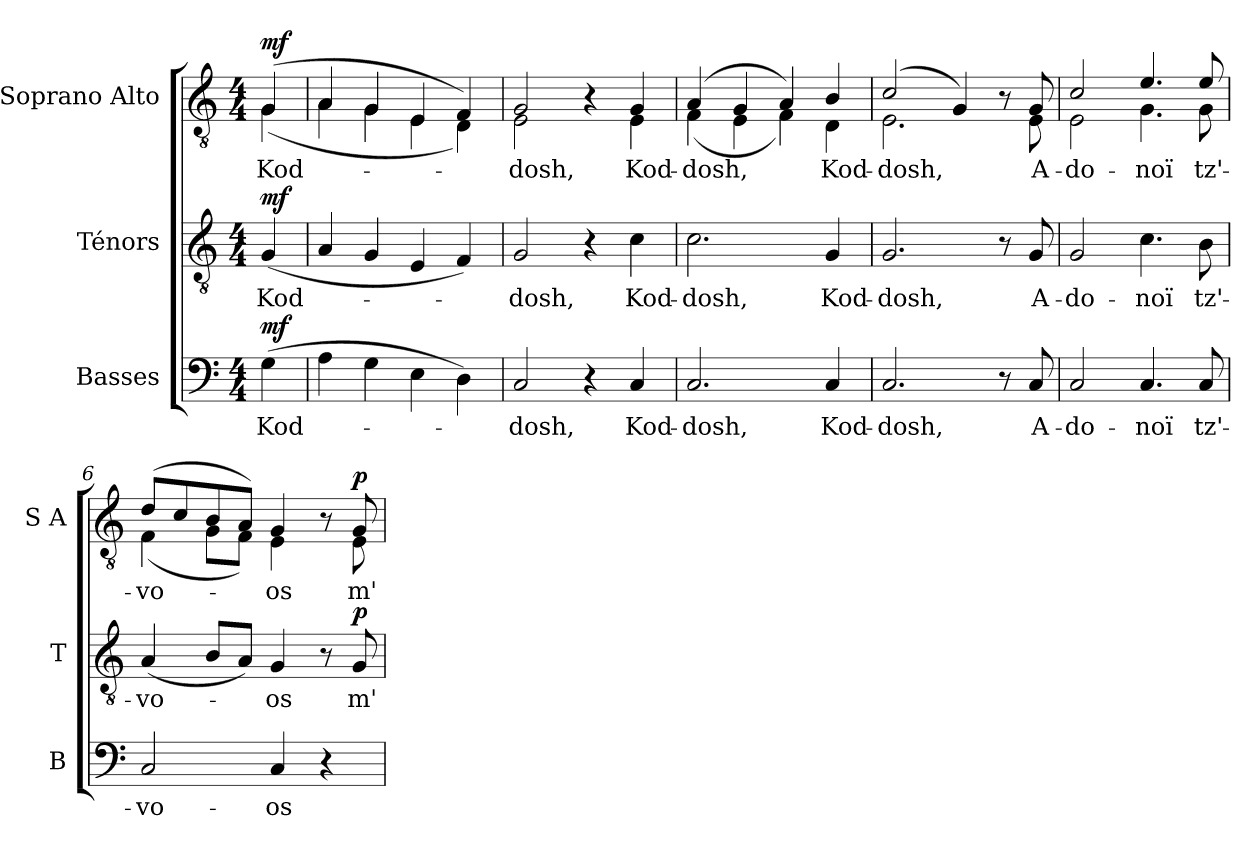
**kern	**text	**dynam	**kern	**text	**dynam	**kern	**text	**dynam
*part3	*part3	*part3	*part2	*part2	*part2	*part1	*part1	*part1
*staff3	*staff3	*staff3	*staff2	*staff2	*staff2	*staff1	*staff1	*staff1
*I"Basses	*	*	*I"Ténors	*	*	*I"Soprano Alto	*	*
*I'B	*	*	*I'T	*	*	*I'S A	*	*
!!LO:PB:g=z
*clefF4	*	*	*clefGv2	*	*	*clefGv2	*	*
*	*	*	*ITrd7c12	*	*	*ITrd7c12	*	*
*k[]	*	*	*k[]	*	*	*k[]	*	*
*a:	*	*	*a:	*	*	*a:	*	*
*M4/4	*	*	*M4/4	*	*	*M4/4	*	*
=	=	=	=	=	=	=	=	=
!	!LO:LY:b:color=#000000	!	!	!	!	!	!	!
!	!	!	!	!LO:LY:b:color=#000000	!	!	!	!
!	!	!	!	!	!	!	!LO:LY:b:color=#000000	!
*	*	*	*	*	*	*^	*	*
(4Gi\	Kod-	mf	(4GGi/	Kod-	mf	(4GGi/	(4GGi\	Kod-	mf
=1	=1	=1	=1	=1	=1	=1	=1	=1	=1
4Ai\	.	.	4AAi/	.	.	4AAi/	4AAi\	.	.
4Gi\	.	.	4GGi/	.	.	4GGi/	4GGi\	.	.
4Ei\	.	.	4EEi/	.	.	4EEi/	4EEi\	.	.
4Di\)	.	.	4FFi/)	.	.	4FFi/)	4DDi\)	.	.
=2	=2	=2	=2	=2	=2	=2	=2	=2	=2
!	!LO:LY:b:color=#000000	!	!	!	!	!	!	!	!
!	!	!	!	!LO:LY:b:color=#000000	!	!	!	!	!
!	!	!	!	!	!	!	!	!LO:LY:b:color=#000000	!
2Ci/	-dosh,	.	2GGi/	-dosh,	.	2GGi/	2EEi\	-dosh,	.
4r	.	.	4r	.	.	4r	4ryy	.	.
!	!LO:LY:b:color=#000000	!	!	!	!	!	!	!	!
!	!	!	!	!LO:LY:b:color=#000000	!	!	!	!	!
!	!	!	!	!	!	!	!	!LO:LY:b:color=#000000	!
4Ci/	Kod-	.	4Ci\	Kod-	.	4GGi/	4EEi\	Kod-	.
=3	=3	=3	=3	=3	=3	=3	=3	=3	=3
!	!LO:LY:b:color=#000000	!	!	!	!	!	!	!	!
!	!	!	!	!LO:LY:b:color=#000000	!	!	!	!	!
!	!	!	!	!	!	!	!	!LO:LY:b:color=#000000	!
2.Ci/	-dosh,	.	2.Ci\	-dosh,	.	(4AAi/	(4FFi\	-dosh,	.
.	.	.	.	.	.	4GGi/	4EEi\	.	.
.	.	.	.	.	.	4AAi/)	4FFi\)	.	.
!	!LO:LY:b:color=#000000	!	!	!	!	!	!	!	!
!	!	!	!	!LO:LY:b:color=#000000	!	!	!	!	!
!	!	!	!	!	!	!	!	!LO:LY:b:color=#000000	!
4Ci/	Kod-	.	4GGi/	Kod-	.	4BBi/	4DDi\	Kod-	.
=4	=4	=4	=4	=4	=4	=4	=4	=4	=4
!	!LO:LY:b:color=#000000	!	!	!	!	!	!	!	!
!	!	!	!	!LO:LY:b:color=#000000	!	!	!	!	!
!	!	!	!	!	!	!	!	!LO:LY:b:color=#000000	!
2.Ci/	-dosh,	.	2.GGi/	-dosh,	.	(2Ci/	2.EEi\	-dosh,	.
.	.	.	.	.	.	4GGi/)	.	.	.
8r	.	.	8r	.	.	8r	8ryy	.	.
!	!LO:LY:b:color=#000000	!	!	!	!	!	!	!	!
!	!	!	!	!LO:LY:b:color=#000000	!	!	!	!	!
!	!	!	!	!	!	!	!	!LO:LY:b:color=#000000	!
8Ci/	A-	.	8GGi/	A-	.	8GGi/	8EEi\	A-	.
=5	=5	=5	=5	=5	=5	=5	=5	=5	=5
!	!LO:LY:b:color=#000000	!	!	!	!	!	!	!	!
!	!	!	!	!LO:LY:b:color=#000000	!	!	!	!	!
!	!	!	!	!	!	!	!	!LO:LY:b:color=#000000	!
2Ci/	-do-	.	2GGi/	-do-	.	2Ci/	2EEi\	-do-	.
!	!LO:LY:b:color=#000000	!	!	!	!	!	!	!	!
!	!	!	!	!LO:LY:b:color=#000000	!	!	!	!	!
!	!	!	!	!	!	!	!	!LO:LY:b:color=#000000	!
4.Ci/	-noï	.	4.Ci\	-noï	.	4.Ei/	4.GGi\	-noï	.
!	!LO:LY:b:color=#000000	!	!	!	!	!	!	!	!
!	!	!	!	!LO:LY:b:color=#000000	!	!	!	!	!
!	!	!	!	!	!	!	!	!LO:LY:b:color=#000000	!
8Ci/	tz'-	.	8BBi\	tz'-	.	8Ei/	8GGi\	tz'-	.
!!LO:LB:g=z	!!
=6	=6	=6	=6	=6	=6	=6	=6	=6	=6
!	!LO:LY:b:color=#000000	!	!	!	!	!	!	!	!
!	!	!	!	!LO:LY:b:color=#000000	!	!	!	!	!
!	!	!	!	!	!	!	!	!LO:LY:b:color=#000000	!
2Ci/	-vo-	.	(4AAi/	-vo-	.	(8Di/L	(4FFi\	-vo-	.
.	.	.	.	.	.	8Ci/	.	.	.
.	.	.	8BBi/L	.	.	8BBi/	8GGi\L	.	.
.	.	.	8AAi/J)	.	.	8AAi/J)	8FFi\J)	.	.
!	!LO:LY:b:color=#000000	!	!	!	!	!	!	!	!
!	!	!	!	!LO:LY:b:color=#000000	!	!	!	!	!
!	!	!	!	!	!	!	!	!LO:LY:b:color=#000000	!
4Ci/	-os	.	4GGi/	-os	.	4GGi/	4EEi\	-os	.
4r	.	.	8r	.	.	8r	8ryy	.	.
!	!	!	!	!LO:LY:b:color=#000000	!	!	!	!	!
!	!	!	!	!	!	!	!	!LO:LY:b:color=#000000	!
.	.	.	8GGi/	m'-	p	8GGi/	8EEi\	m'-	p
*	*	*	*	*	*	*v	*v	*	*
=	=	=	=	=	=	=	=	=
*-	*-	*-	*-	*-	*-	*-	*-	*-
